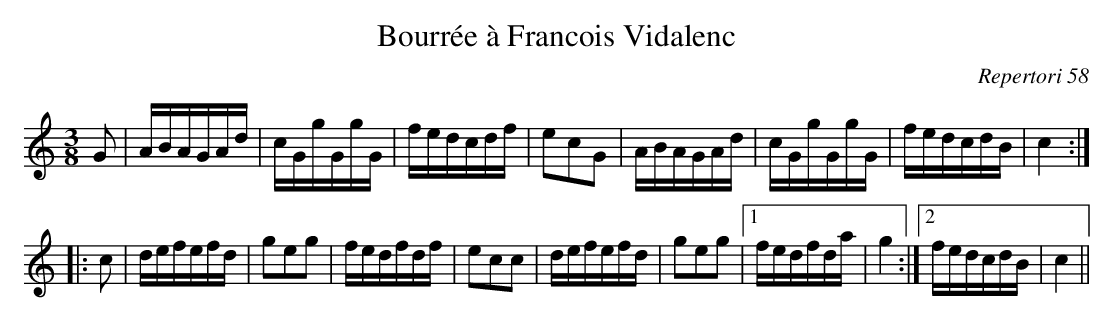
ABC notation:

X:1
T:Bourrée à Francois Vidalenc
C:Repertori 58
M:3/8
L:1/16
K:C
G2|ABAGAd|cGgGgG|fedcdf|e2c2G2|\
ABAGAd|cGgGgG|fedcdB|c4:|
|:c2|defefd|g2e2g2|fedfdf|e2c2c2|\
defefd|g2e2g2|1 fedfda|g4:|2 fedcdB|c4||
